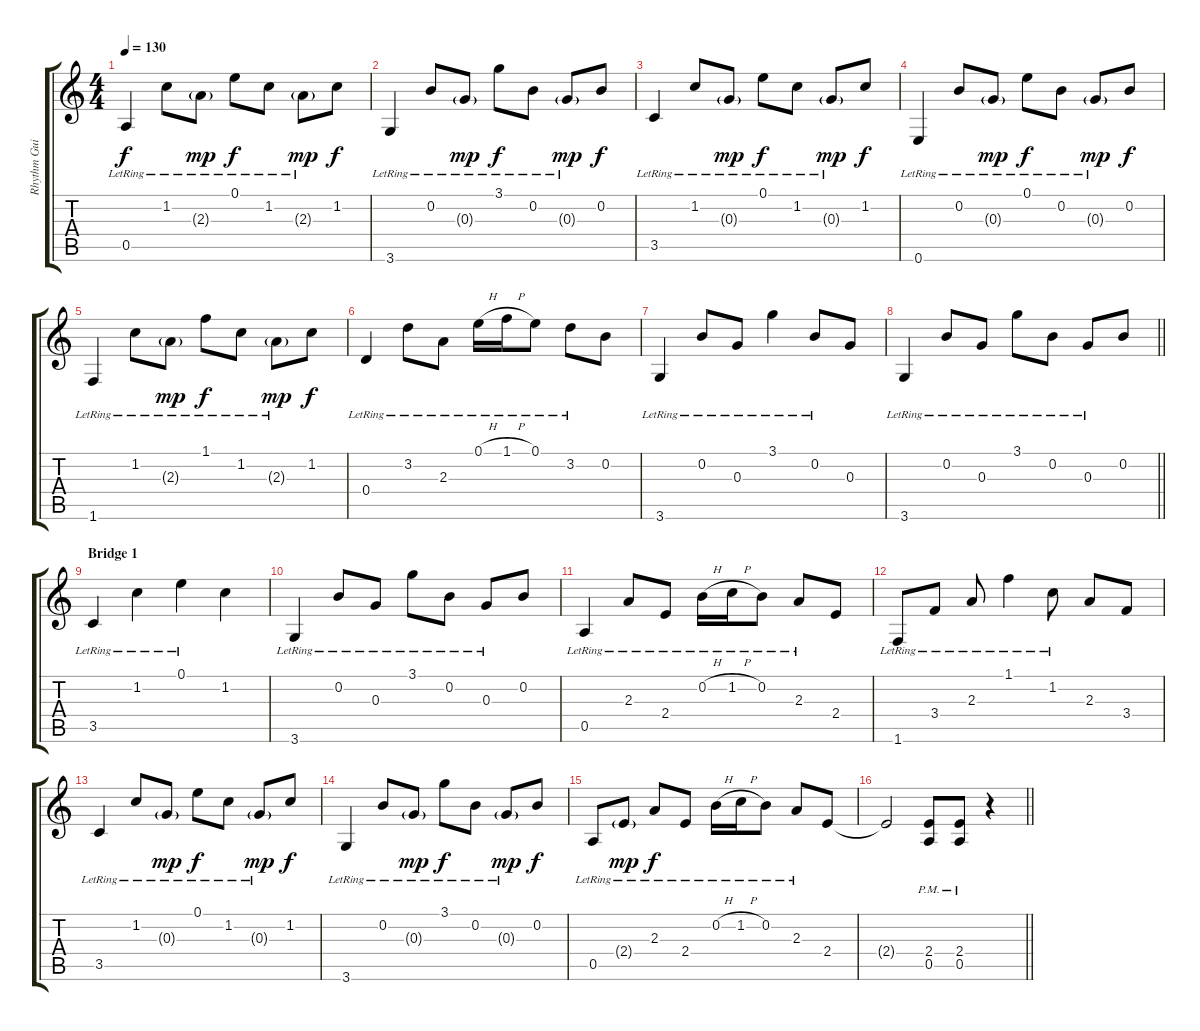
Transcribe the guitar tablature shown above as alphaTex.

\track ("Rhythm Guitar 2: Tapani Kangas" "Rhythm Gui") {instrument acousticguitarnylon}
\staff {score tabs}
\tuning (E4 B3 G3 D3 A2 E2) {hide}
\ts (4 4)
\tempo 130
\clef g2
\ks aminor
0.5{lr}.4{dy f} 1.2{lr}.8 2.3{g lr}.8{dy mp} 0.1{lr}.8{dy f} 1.2{lr}.8 2.3{g lr}.8{dy mp} 1.2.8{dy f} |
3.6{lr}.4 0.2{lr}.8 0.3{g lr}.8{dy mp} 3.1{lr}.8{dy f} 0.2{lr}.8 0.3{g lr}.8{dy mp} 0.2.8{dy f} |
3.5{lr}.4 1.2{lr}.8 0.3{g lr}.8{dy mp} 0.1{lr}.8{dy f} 1.2{lr}.8 0.3{g lr}.8{dy mp} 1.2.8{dy f} |
0.6{lr}.4 0.2{lr}.8 0.3{g lr}.8{dy mp} 0.1{lr}.8{dy f} 0.2{lr}.8 0.3{g lr}.8{dy mp} 0.2.8{dy f} |
1.6{lr}.4 1.2{lr}.8 2.3{g lr}.8{dy mp} 1.1{lr}.8{dy f} 1.2{lr}.8 2.3{g lr}.8{dy mp} 1.2.8{dy f} |
0.4{lr}.4 3.2{lr}.8 2.3{lr}.8 0.1{h lr}.16 1.1{h lr}.16 0.1{lr}.8 3.2{lr}.8 0.2.8 |
3.6{lr}.4 0.2{lr}.8 0.3{lr}.8 3.1{lr}.4 0.2{lr}.8 0.3.8 |
\barLineRight lightlight
3.6{lr}.4 0.2{lr}.8 0.3{lr}.8 3.1{lr}.8 0.2{lr}.8 0.3{lr}.8 0.2.8 |
\section ("" "Bridge 1")
3.5{lr}.4 1.2{lr}.4 0.1{lr}.4 1.2.4 |
3.6{lr}.4 0.2{lr}.8 0.3{lr}.8 3.1{lr}.8 0.2{lr}.8 0.3{lr}.8 0.2.8 |
0.5{lr}.4 2.3{lr}.8 2.4{lr}.8 0.2{h lr}.16 1.2{h lr}.16 0.2{lr}.8 2.3{lr}.8 2.4.8 |
1.6{lr}.8 3.4{lr}.8 2.3{lr}.8 1.1{lr}.4 1.2{lr}.8 2.3.8 3.4.8 |
3.5{lr}.4 1.2{lr}.8 0.3{g lr}.8{dy mp} 0.1{lr}.8{dy f} 1.2{lr}.8 0.3{g lr}.8{dy mp} 1.2.8{dy f} |
3.6{lr}.4 0.2{lr}.8 0.3{g lr}.8{dy mp} 3.1{lr}.8{dy f} 0.2{lr}.8 0.3{g lr}.8{dy mp} 0.2.8{dy f} |
0.5{lr}.8 2.4{g lr}.8{dy mp} 2.3{lr}.8{dy f} 2.4{lr}.8 0.2{h lr}.16 1.2{h lr}.16 0.2{lr}.8 2.3{lr}.8 2.4.8 |
\barLineRight lightlight
2.4{t}.2 (2.4{pm} 0.5{pm}).8{instrument distortionguitar} (2.4{pm} 0.5{pm}).8 r.4
